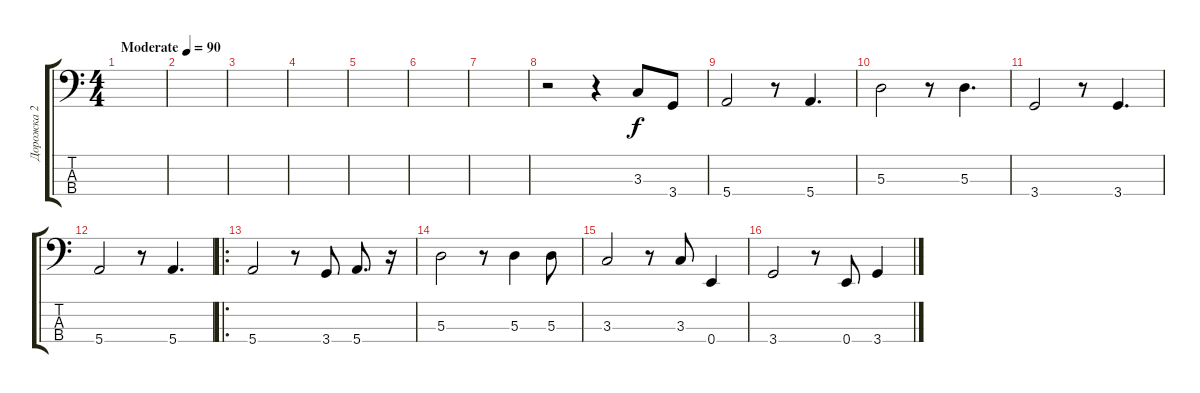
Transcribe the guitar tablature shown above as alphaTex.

\track ("Дорожка 2" "Дорожка 2") {instrument electricbassfinger}
\staff {score tabs}
\tuning (G2 D2 A1 E1) {hide}
\ts (4 4)
\tempo (90 "Moderate")
\clef f4
\ks c
|
|
|
|
|
|
|
r.2 r.4 3.3.8 3.4.8 |
5.4.2 r.8 5.4.4{d} |
5.3.2 r.8 5.3.4{d} |
3.4.2 r.8 3.4.4{d} |
5.4.2 r.8 5.4.4{d} |
\ro
5.4.2 r.8 3.4.8 5.4.8{d} r.16 |
5.3.2 r.8 5.3.4 5.3.8 |
3.3.2 r.8 3.3.8 0.4.4 |
3.4.2 r.8 0.4.8 3.4.4
